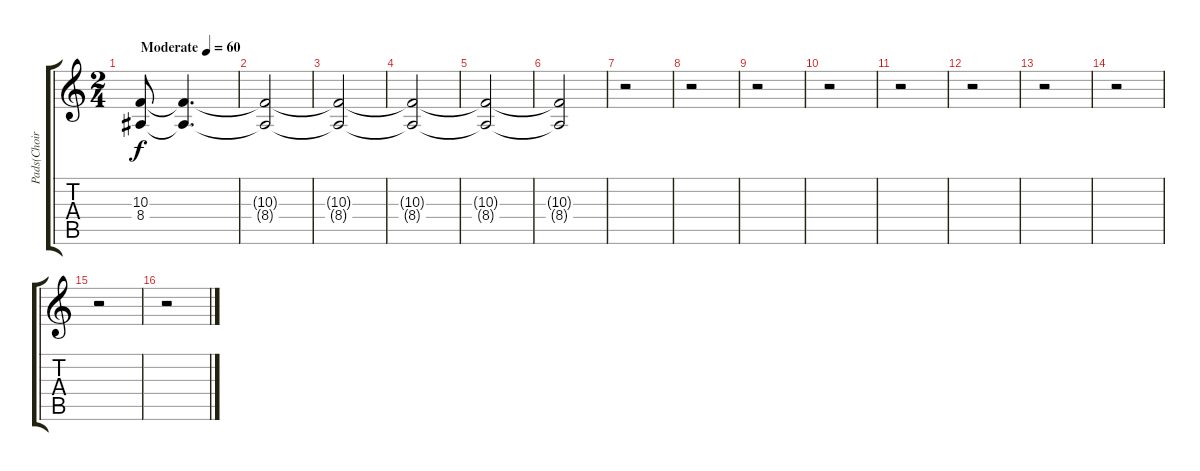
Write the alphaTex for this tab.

\track ("Pads(Choirs)" "Pads(Choir") {instrument pad1newage}
\staff {score tabs}
\tuning (E4 B3 G3 D3 A2 E2) {hide}
\ts (2 4)
\tempo (60 "Moderate")
\clef g2
\ks c
(10.3 8.4).8{dy f volume 0 instrument pad1newage} (10.3{t} 8.4{t}).4{d volume 13} |
(10.3{t} 8.4{t}).2 |
(10.3{t} 8.4{t}).2 |
(10.3{t} 8.4{t}).2 |
(10.3{t} 8.4{t}).2 |
(10.3{t} 8.4{t}).2 |
r.2 |
r.2 |
r.2 |
r.2 |
r.2 |
r.2 |
r.2 |
r.2 |
r.2 |
r.2
